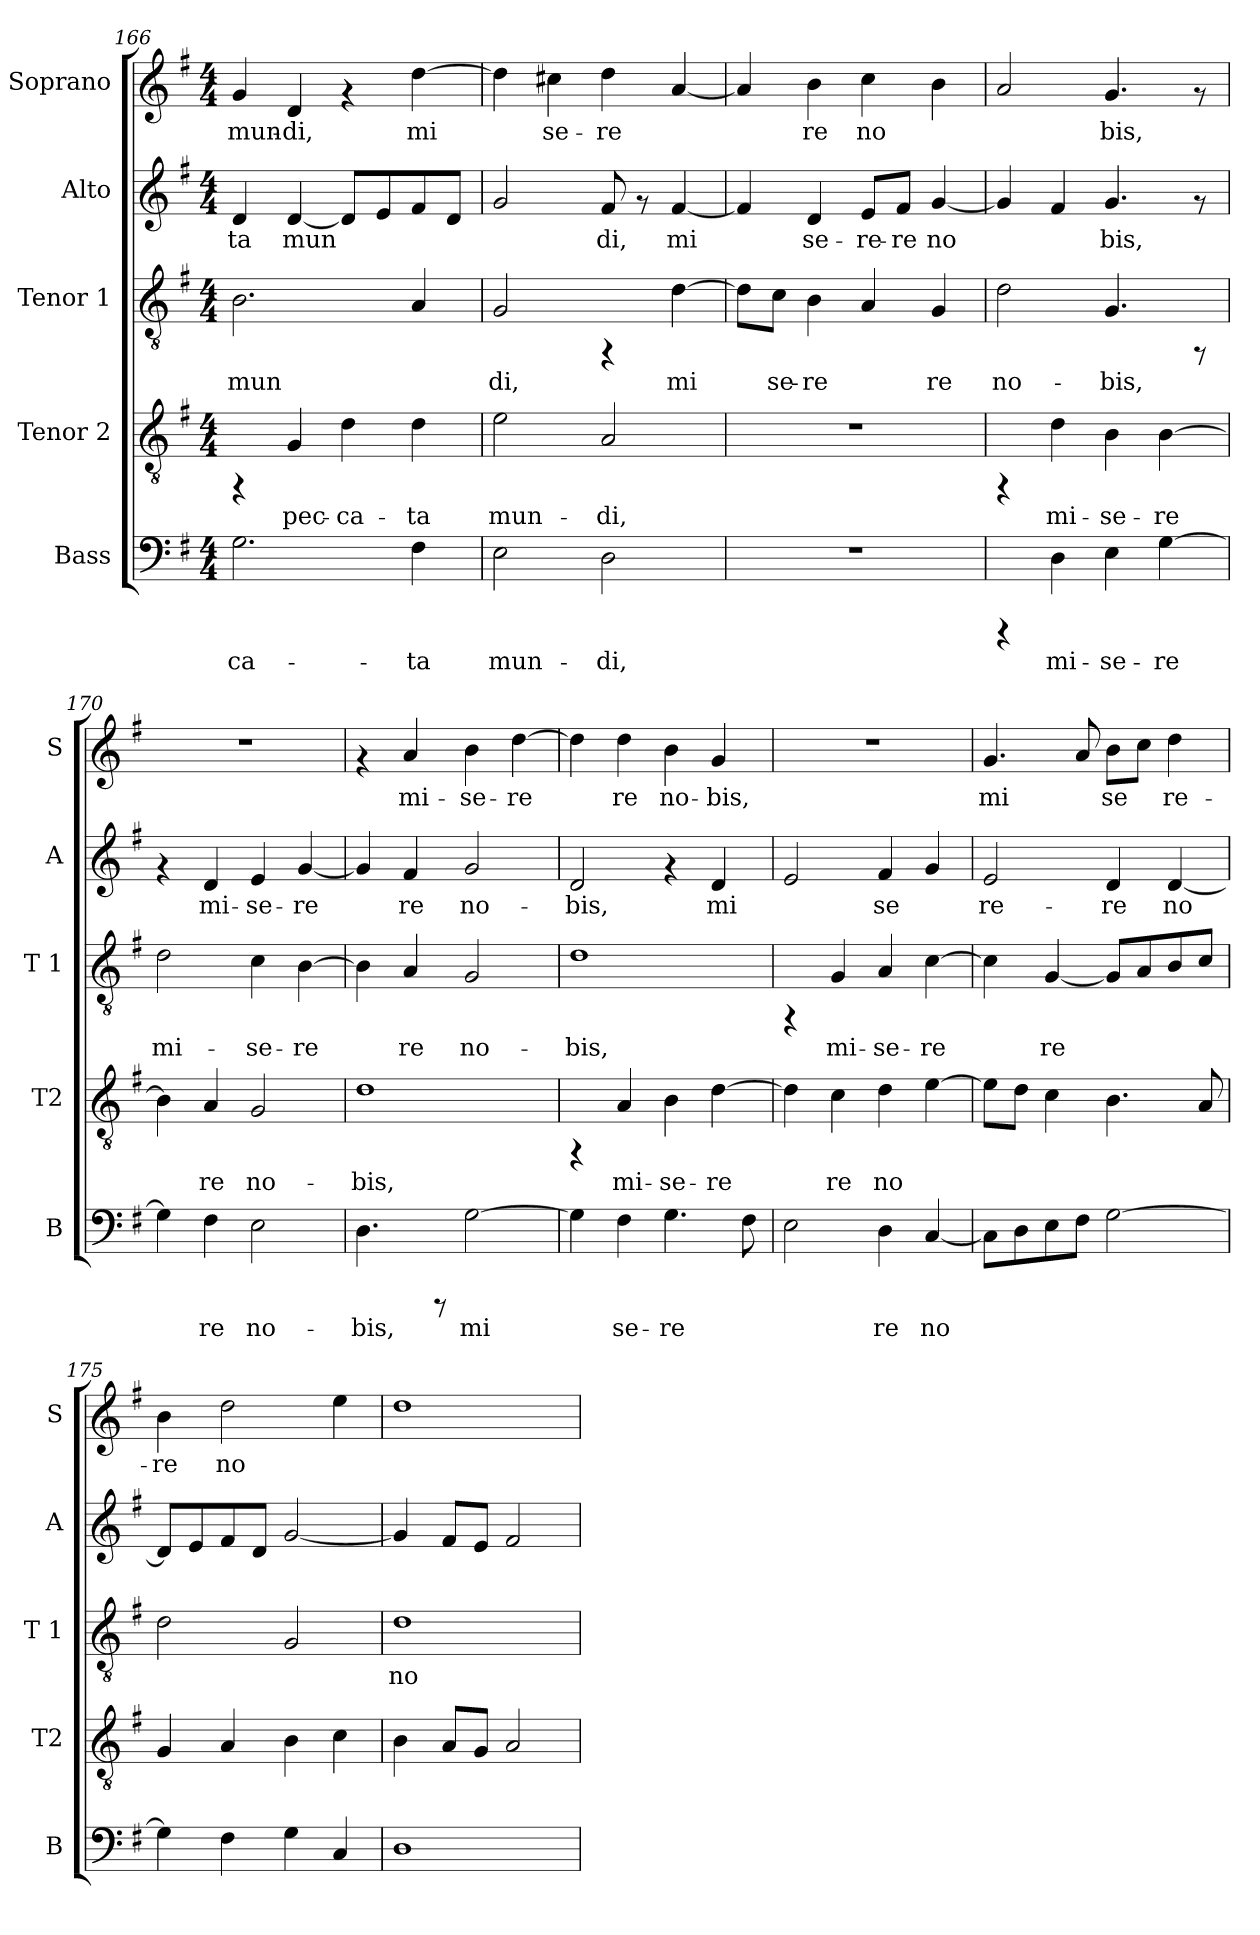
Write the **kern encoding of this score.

**kern	**text	**kern	**text	**kern	**text	**kern	**text	**kern	**text
*part5	*part5	*part4	*part4	*part3	*part3	*part2	*part2	*part1	*part1
*staff5	*staff5	*staff4	*staff4	*staff3	*staff3	*staff2	*staff2	*staff1	*staff1
*I"Bass	*	*I"Tenor 2	*	*I"Tenor 1	*	*I"Alto	*	*I"Soprano	*
*I'B	*	*I'T2	*	*I'T 1	*	*I'A	*	*I'S	*
*clefF4	*	*clefGv2	*	*clefGv2	*	*clefG2	*	*clefG2	*
*k[f#]	*	*k[f#]	*	*k[f#]	*	*k[f#]	*	*k[f#]	*
*G:	*	*G:	*	*G:	*	*G:	*	*G:	*
*M4/4	*	*M4/4	*	*M4/4	*	*M4/4	*	*M4/4	*
=166	=166	=166	=166	=166	=166	=166	=166	=166	=166
!	!LO:LY:b:cj	!	!	!	!LO:LY:b:cj	!	!LO:LY:b:cj	!	!LO:LY:b:cj
2.G\	-ca-	4rFF	.	2.B\	mun-	4d/	-ta	4g/	mun-
!	!	!	!LO:LY:b:cj	!	!	!	!LO:LY:b:cj	!	!LO:LY:b:cj
.	.	4G/	pec-	.	.	[<4d/	mun-	4d/	-di,
!	!	!	!LO:LY:b:cj	!	!	!	!LO:LY:b:cj	!	!
.	.	4d\	-ca-	.	.	8d/L]	--	4rf	.
!	!	!	!	!	!	!	!LO:LY:b:cj	!	!
.	.	.	.	.	.	8e/	--	.	.
!	!LO:LY:b:cj	!	!LO:LY:b:cj	!	!LO:LY:b:cj	!	!LO:LY:b:cj	!	!LO:LY:b:cj
4F#\	-ta	4d\	-ta	4A/	--	8f#/	--	[>4dd\	mi-
!	!	!	!	!	!	!	!LO:LY:b:cj	!	!
.	.	.	.	.	.	8d/J	--	.	.
=167	=167	=167	=167	=167	=167	=167	=167	=167	=167
!	!LO:LY:b:cj	!	!LO:LY:b:cj	!	!LO:LY:b:cj	!	!LO:LY:b:cj	!	!LO:LY:b:cj
2E\	mun-	2e\	mun-	2G/	-di,	2g/	--	4dd\]	--
!	!	!	!	!	!	!	!	!	!LO:LY:b:cj
.	.	.	.	.	.	.	.	4cc#X\	-se-
!	!LO:LY:b:cj	!	!LO:LY:b:cj	!	!	!	!LO:LY:b:cj	!	!LO:LY:b:cj
2D\	-di,	2A/	-di,	4rFF	.	8f#/	-di,	4dd\	-re-
.	.	.	.	.	.	8rf	.	.	.
!	!	!	!	!	!LO:LY:b:cj	!	!LO:LY:b:cj	!	!LO:LY:b:cj
.	.	.	.	[>4d\	mi-	[<4f#/	mi-	[<4a/	--
=168	=168	=168	=168	=168	=168	=168	=168	=168	=168
!	!	!	!	!	!LO:LY:b:cj	!	!LO:LY:b:cj	!	!LO:LY:b:cj
1r	.	1r	.	8d\L]	--	4f#/]	--	4a/]	--
!	!	!	!	!	!LO:LY:b:cj	!	!	!	!
.	.	.	.	8c\J	-se-	.	.	.	.
!	!	!	!	!	!LO:LY:b:cj	!	!LO:LY:b:cj	!	!LO:LY:b:cj
.	.	.	.	4B\	-re-	4d/	-se-	4b\	-re
!	!	!	!	!	!LO:LY:b:cj	!	!LO:LY:b:cj	!	!LO:LY:b:cj
.	.	.	.	4A/	--	8e/L	-re-	4cc\	no-
!	!	!	!	!	!	!	!LO:LY:b:cj	!	!
.	.	.	.	.	.	8f#/J	-re	.	.
!	!	!	!	!	!LO:LY:b:cj	!	!LO:LY:b:cj	!	!LO:LY:b:cj
.	.	.	.	4G/	-re	[>4g/	no-	4b\	--
!!LO:PB:g=z
=169	=169	=169	=169	=169	=169	=169	=169	=169	=169
!	!	!	!	!	!LO:LY:b:cj	!	!LO:LY:b:cj	!	!LO:LY:b:cj
4rCCC	.	4rFF	.	2d\	no-	4g/]	--	2a/	--
!	!LO:LY:b:cj	!	!LO:LY:b:cj	!	!	!	!LO:LY:b:cj	!	!
4D\	mi-	4d\	mi-	.	.	4f#/	--	.	.
!	!LO:LY:b:cj	!	!LO:LY:b:cj	!	!LO:LY:b:cj	!	!LO:LY:b:cj	!	!LO:LY:b:cj
4E\	-se-	4B\	-se-	4.G/	-bis,	4.g/	-bis,	4.g/	-bis,
!	!LO:LY:b:cj	!	!LO:LY:b:cj	!	!	!	!	!	!
[>4G\	-re-	[>4B\	-re-	.	.	.	.	.	.
.	.	.	.	8rFF	.	8rf	.	8rf	.
=170	=170	=170	=170	=170	=170	=170	=170	=170	=170
!	!LO:LY:b:cj	!	!LO:LY:b:cj	!	!LO:LY:b:cj	!	!	!	!
4G\]	--	4B\]	--	2d\	mi-	4rf	.	1r	.
!	!LO:LY:b:cj	!	!LO:LY:b:cj	!	!	!	!LO:LY:b:cj	!	!
4F#\	-re	4A/	-re	.	.	4d/	mi-	.	.
!	!LO:LY:b:cj	!	!LO:LY:b:cj	!	!LO:LY:b:cj	!	!LO:LY:b:cj	!	!
2E\	no-	2G/	no-	4c\	-se-	4e/	-se-	.	.
!	!	!	!	!	!LO:LY:b:cj	!	!LO:LY:b:cj	!	!
.	.	.	.	[>4B\	-re-	[<4g/	-re-	.	.
=171	=171	=171	=171	=171	=171	=171	=171	=171	=171
!	!LO:LY:b:cj	!	!LO:LY:b:cj	!	!LO:LY:b:cj	!	!LO:LY:b:cj	!	!
4.D\	-bis,	1d	-bis,	4B\]	--	4g/]	--	4rf	.
!	!	!	!	!	!LO:LY:b:cj	!	!LO:LY:b:cj	!	!LO:LY:b:cj
.	.	.	.	4A/	-re	4f#/	-re	4a/	mi-
8rCCC	.	.	.	.	.	.	.	.	.
!	!LO:LY:b:cj	!	!	!	!LO:LY:b:cj	!	!LO:LY:b:cj	!	!LO:LY:b:cj
[>2G\	mi-	.	.	2G/	no-	2g/	no-	4b\	-se-
!	!	!	!	!	!	!	!	!	!LO:LY:b:cj
.	.	.	.	.	.	.	.	[>4dd\	-re-
=172	=172	=172	=172	=172	=172	=172	=172	=172	=172
!	!LO:LY:b:cj	!	!	!	!LO:LY:b:cj	!	!LO:LY:b:cj	!	!LO:LY:b:cj
4G\]	--	4rFF	.	1d	-bis,	2d/	-bis,	4dd\]	--
!	!LO:LY:b:cj	!	!LO:LY:b:cj	!	!	!	!	!	!LO:LY:b:cj
4F#\	-se-	4A/	mi-	.	.	.	.	4dd\	-re
!	!LO:LY:b:cj	!	!LO:LY:b:cj	!	!	!	!	!	!LO:LY:b:cj
4.G\	-re-	4B\	-se-	.	.	4rf	.	4b\	no-
!	!	!	!LO:LY:b:cj	!	!	!	!LO:LY:b:cj	!	!LO:LY:b:cj
.	.	[>4d\	-re-	.	.	4d/	mi-	4g/	-bis,
!	!LO:LY:b:cj	!	!	!	!	!	!	!	!
8F#\	--	.	.	.	.	.	.	.	.
=173	=173	=173	=173	=173	=173	=173	=173	=173	=173
!	!LO:LY:b:cj	!	!LO:LY:b:cj	!	!	!	!LO:LY:b:cj	!	!
2E\	--	4d\]	--	4rFF	.	2e/	--	1r	.
!	!	!	!LO:LY:b:cj	!	!LO:LY:b:cj	!	!	!	!
.	.	4c\	-re	4G/	mi-	.	.	.	.
!	!LO:LY:b:cj	!	!LO:LY:b:cj	!	!LO:LY:b:cj	!	!LO:LY:b:cj	!	!
4D\	-re	4d\	no-	4A/	-se-	4f#/	-se-	.	.
!	!LO:LY:b:cj	!	!LO:LY:b:cj	!	!LO:LY:b:cj	!	!LO:LY:b:cj	!	!
[<4C/	no-	[<4e\	--	[<4c\	-re-	4g/	--	.	.
!!LO:LB:g=z
=174	=174	=174	=174	=174	=174	=174	=174	=174	=174
!	!LO:LY:b:cj	!	!LO:LY:b:cj	!	!LO:LY:b:cj	!	!LO:LY:b:cj	!	!LO:LY:b:cj
8C\L]	--	8e\L]	--	4c\]	--	2e/	-re-	4.g/	mi-
!	!LO:LY:b:cj	!	!LO:LY:b:cj	!	!	!	!	!	!
8D\	--	8d\J	--	.	.	.	.	.	.
!	!LO:LY:b:cj	!	!LO:LY:b:cj	!	!LO:LY:b:cj	!	!	!	!
8E\	--	4c\	--	[<4G/	-re	.	.	.	.
!	!LO:LY:b:cj	!	!	!	!	!	!	!	!LO:LY:b:cj
8F#\J	--	.	.	.	.	.	.	8a/	--
!	!LO:LY:b:cj	!	!LO:LY:b:cj	!	!LO:LY:b:cj	!	!LO:LY:b:cj	!	!LO:LY:b:cj
[>2G\	--	4.B\	--	8G/L]	.	4d/	-re	8b\L	-se-
!	!	!	!	!	!LO:LY:b:cj	!	!	!	!LO:LY:b:cj
.	.	.	.	8A/	.	.	.	8cc\J	--
!	!	!	!	!	!LO:LY:b:cj	!	!LO:LY:b:cj	!	!LO:LY:b:cj
.	.	.	.	8B/	.	[<4d/	no-	4dd\	-re-
!	!	!	!LO:LY:b:cj	!	!LO:LY:b:cj	!	!	!	!
.	.	8A/	--	8c/J	.	.	.	.	.
=175	=175	=175	=175	=175	=175	=175	=175	=175	=175
!	!LO:LY:b:cj	!	!LO:LY:b:cj	!	!LO:LY:b:cj	!	!LO:LY:b:cj	!	!LO:LY:b:cj
4G\]	--	4G/	--	2d\	.	8d/L]	--	4b\	-re
!	!	!	!	!	!	!	!LO:LY:b:cj	!	!
.	.	.	.	.	.	8e/	--	.	.
!	!LO:LY:b:cj	!	!LO:LY:b:cj	!	!	!	!LO:LY:b:cj	!	!LO:LY:b:cj
4F#\	--	4A/	--	.	.	8f#/	--	2dd\	no-
!	!	!	!	!	!	!	!LO:LY:b:cj	!	!
.	.	.	.	.	.	8d/J	--	.	.
!	!LO:LY:b:cj	!	!LO:LY:b:cj	!	!LO:LY:b:cj	!	!LO:LY:b:cj	!	!
4G\	--	4B\	--	2G/	.	[<2g/	--	.	.
!	!LO:LY:b:cj	!	!LO:LY:b:cj	!	!	!	!	!	!LO:LY:b:cj
4C/	--	4c\	--	.	.	.	.	4ee\	--
=176	=176	=176	=176	=176	=176	=176	=176	=176	=176
!	!LO:LY:b:cj	!	!LO:LY:b:cj	!	!LO:LY:b:cj	!	!LO:LY:b:cj	!	!LO:LY:b:cj
1D	--	4B\	--	1d	no-	4g/]	--	1dd	--
!	!	!	!LO:LY:b:cj	!	!	!	!LO:LY:b:cj	!	!
.	.	8A/L	--	.	.	8f#/L	--	.	.
!	!	!	!LO:LY:b:cj	!	!	!	!LO:LY:b:cj	!	!
.	.	8G/J	--	.	.	8e/J	--	.	.
!	!	!	!LO:LY:b:cj	!	!	!	!LO:LY:b:cj	!	!
.	.	2A/	--	.	.	2f#/	--	.	.
=	=	=	=	=	=	=	=	=	=
*-	*-	*-	*-	*-	*-	*-	*-	*-	*-
